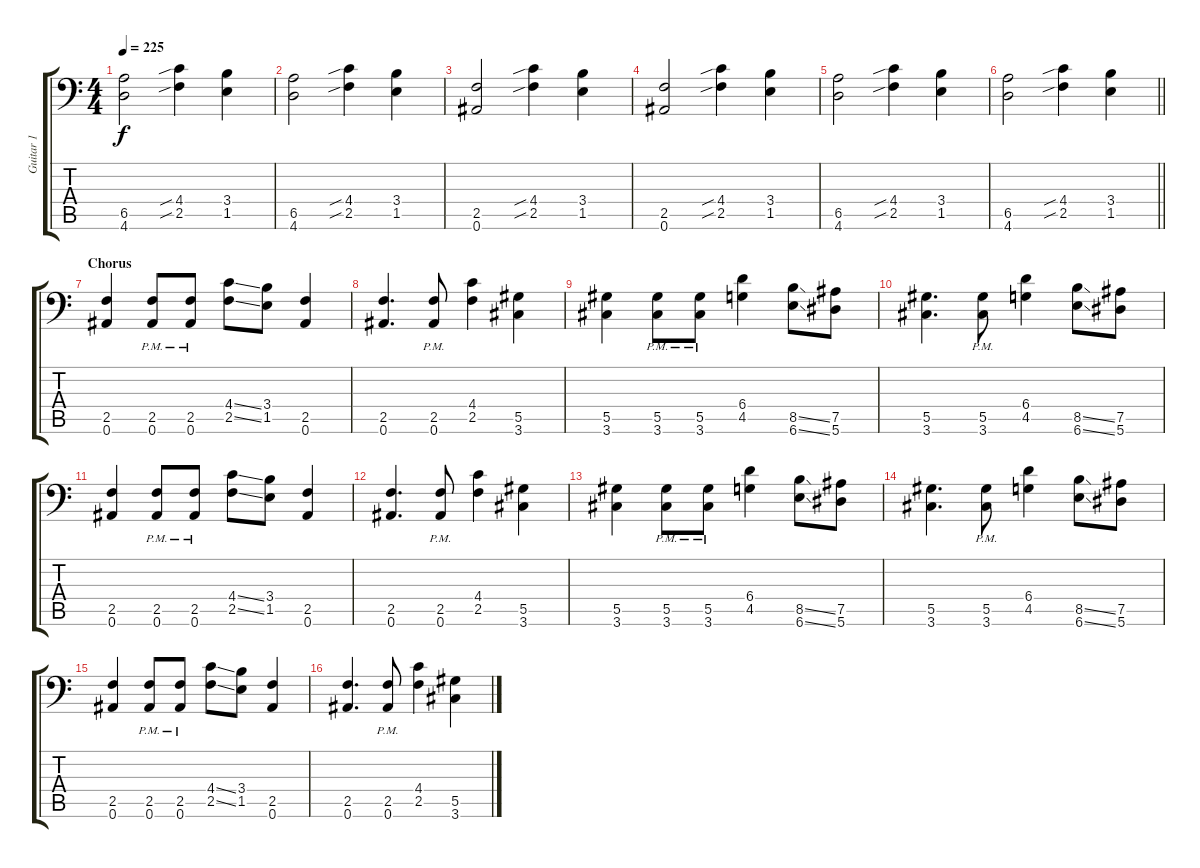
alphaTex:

\track ("Guitar 1" "Guitar 1") {instrument distortionguitar}
\staff {score tabs}
\tuning (Bb3 F3 Db3 Ab2 Eb2 Bb1) {hide}
\ts (4 4)
\tempo 225
\clef f4
\ks c
(6.5 4.6).2{dy f} (4.4{sib} 2.5{sib}).4 (3.4 1.5).4 |
(6.5 4.6).2 (4.4{sib} 2.5{sib}).4 (3.4 1.5).4 |
(2.5 0.6).2 (4.4{sib} 2.5{sib}).4 (3.4 1.5).4 |
(2.5 0.6).2 (4.4{sib} 2.5{sib}).4 (3.4 1.5).4 |
(6.5 4.6).2 (4.4{sib} 2.5{sib}).4 (3.4 1.5).4 |
\barLineRight lightlight
(6.5 4.6).2 (4.4{sib} 2.5{sib}).4 (3.4 1.5).4 |
\section ("" "Chorus")
(2.5 0.6).4 (2.5{pm} 0.6{pm}).8 (2.5{pm} 0.6{pm}).8 (4.4{ss} 2.5{ss}).8 (3.4 1.5).8 (2.5 0.6).4 |
(2.5 0.6).4{d} (2.5{pm} 0.6{pm}).8 (4.4 2.5).4 (5.5 3.6).4 |
(5.5 3.6).4 (5.5{pm} 3.6{pm}).8 (5.5{pm} 3.6{pm}).8 (6.4 4.5).4 (8.5{ss} 6.6{ss}).8 (7.5 5.6).8 |
(5.5 3.6).4{d} (5.5{pm} 3.6{pm}).8 (6.4 4.5).4 (8.5{ss} 6.6{ss}).8 (7.5 5.6).8 |
(2.5 0.6).4 (2.5{pm} 0.6{pm}).8 (2.5{pm} 0.6{pm}).8 (4.4{ss} 2.5{ss}).8 (3.4 1.5).8 (2.5 0.6).4 |
(2.5 0.6).4{d} (2.5{pm} 0.6{pm}).8 (4.4 2.5).4 (5.5 3.6).4 |
(5.5 3.6).4 (5.5{pm} 3.6{pm}).8 (5.5{pm} 3.6{pm}).8 (6.4 4.5).4 (8.5{ss} 6.6{ss}).8 (7.5 5.6).8 |
(5.5 3.6).4{d} (5.5{pm} 3.6{pm}).8 (6.4 4.5).4 (8.5{ss} 6.6{ss}).8 (7.5 5.6).8 |
(2.5 0.6).4 (2.5{pm} 0.6{pm}).8 (2.5{pm} 0.6{pm}).8 (4.4{ss} 2.5{ss}).8 (3.4 1.5).8 (2.5 0.6).4 |
(2.5 0.6).4{d} (2.5{pm} 0.6{pm}).8 (4.4 2.5).4 (5.5 3.6).4
